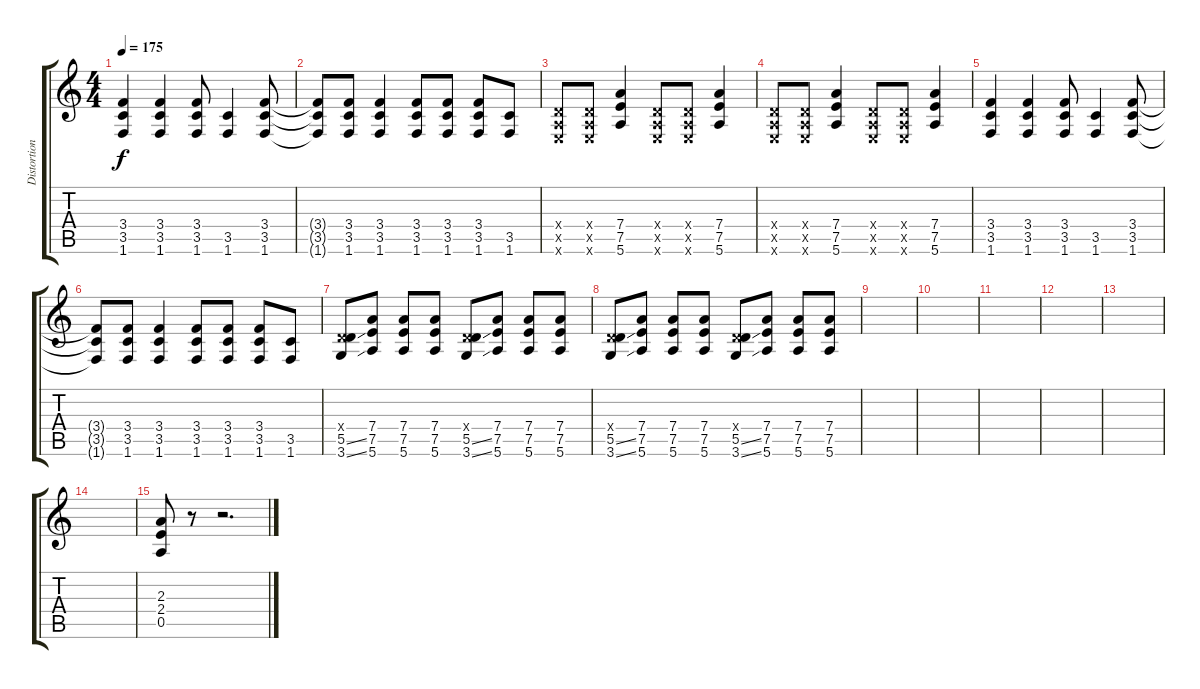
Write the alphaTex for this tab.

\track ("Distortion" "Distortion") {instrument overdrivenguitar}
\staff {score tabs}
\tuning (E4 B3 G3 D3 A2 E2) {hide}
\ts (4 4)
\tempo 175
\clef g2
\ks c
(3.4 3.5 1.6).4{dy f} (3.4 3.5 1.6).4 (3.4 3.5 1.6).8 (3.5 1.6).4 (3.4 3.5 1.6).8 |
(3.4{t} 3.5{t} 1.6{t}).8 (3.4 3.5 1.6).8 (3.4 3.5 1.6).4 (3.4 3.5 1.6).8 (3.4 3.5 1.6).8 (3.4 3.5 1.6).8 (3.5 1.6).8 |
(0.4{x} 0.5{x} 0.6{x}).8 (0.4{x} 0.5{x} 0.6{x}).8 (7.4 7.5 5.6).4 (0.4{x} 0.5{x} 0.6{x}).8 (0.4{x} 0.5{x} 0.6{x}).8 (7.4 7.5 5.6).4 |
(0.4{x} 0.5{x} 0.6{x}).8 (0.4{x} 0.5{x} 0.6{x}).8 (7.4 7.5 5.6).4 (0.4{x} 0.5{x} 0.6{x}).8 (0.4{x} 0.5{x} 0.6{x}).8 (7.4 7.5 5.6).4 |
(3.4 3.5 1.6).4 (3.4 3.5 1.6).4 (3.4 3.5 1.6).8 (3.5 1.6).4 (3.4 3.5 1.6).8 |
(3.4{t} 3.5{t} 1.6{t}).8 (3.4 3.5 1.6).8 (3.4 3.5 1.6).4 (3.4 3.5 1.6).8 (3.4 3.5 1.6).8 (3.4 3.5 1.6).8 (3.5 1.6).8 |
(0.4{x} 5.5{ss} 3.6{ss}).8 (7.4 7.5 5.6).8 (7.4 7.5 5.6).8 (7.4 7.5 5.6).8 (0.4{x} 5.5{ss} 3.6{ss}).8 (7.4 7.5 5.6).8 (7.4 7.5 5.6).8 (7.4 7.5 5.6).8 |
(0.4{x} 5.5{ss} 3.6{ss}).8 (7.4 7.5 5.6).8 (7.4 7.5 5.6).8 (7.4 7.5 5.6).8 (0.4{x} 5.5{ss} 3.6{ss}).8 (7.4 7.5 5.6).8 (7.4 7.5 5.6).8 (7.4 7.5 5.6).8 |
|
|
|
|
|
|
(2.3 2.4 0.5).8 r.8 r.2{d}
